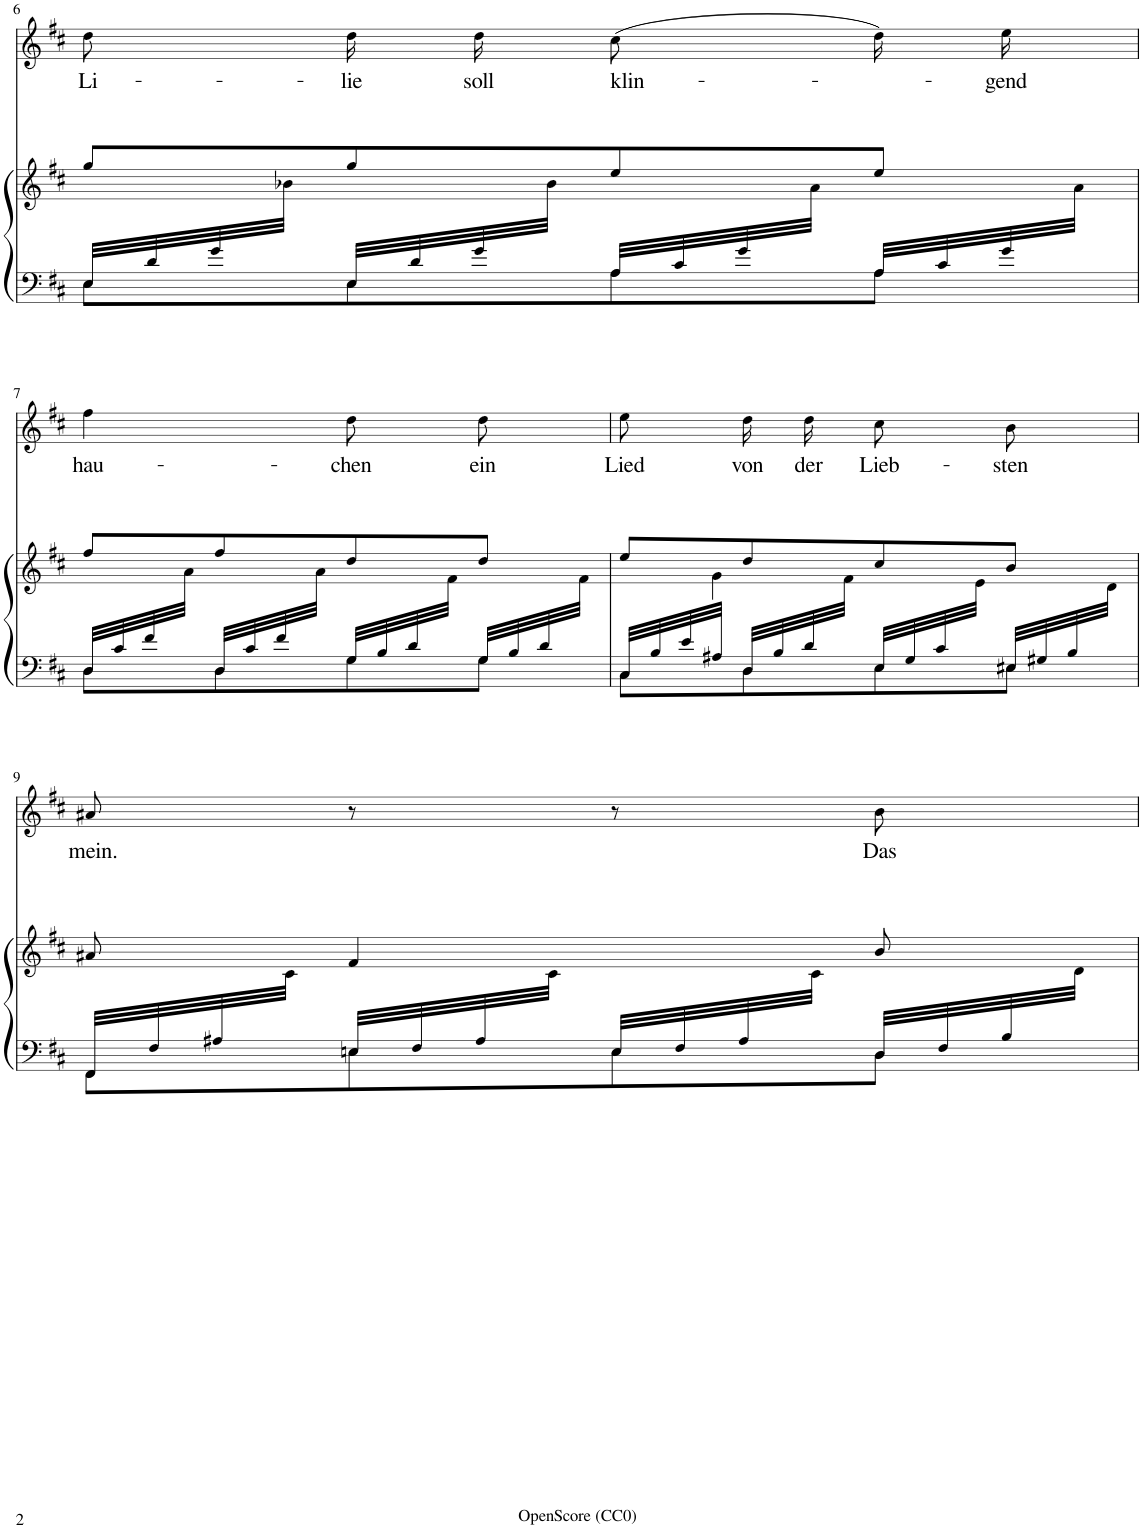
**kern	**kern	**kern	**text
*part2	*part2	*part1	*part1
*staff3	*staff2	*staff1	*staff1
*I"Piano	*	*I"Voice	*
*I'Pno	*	*	*
!!LO:PB:g=z
*clefF4	*clefG2	*clefG2	*
*k[f#c#]	*k[f#c#]	*k[f#c#]	*
*M2/4	*M2/4	*M2/4	*
=6	=6	=6	=6
*^	*^	*	*
!	!	!	!	!	!LO:LY:b
32E/LLL	8E\L	8gg/L	16.ryy	8dd\L	Li-
32d/	.	.	.	.	.
32g/	.	.	.	.	.
32ryy	.	.	32b-X\JJJ	.	.
!	!	!	!	!	!LO:LY:b
32E/LLL	8E\	8gg/	16.ryy	16dd\L	-lie
32d/	.	.	.	.	.
!	!	!	!	!	!LO:LY:b
32g/	.	.	.	16dd\JJ	soll
32ryy	.	.	32b-\JJJ	.	.
!	!	!	!	!	!LO:LY:b
32A/LLL	8A\	8ee/	16.ryy	(8cc#\L	klin-
32c#/	.	.	.	.	.
32g/	.	.	.	.	.
32ryy	.	.	32a\JJJ	.	.
32A/LLL	8A\J	8ee/J	16.ryy	16dd\L)	.
32c#/	.	.	.	.	.
!	!	!	!	!	!LO:LY:b
32g/	.	.	.	16ee\JJ	-gend
32ryy	.	.	32a\JJJ	.	.
!!LO:LB:g=z
=7	=7	=7	=7	=7	=7
!	!	!	!	!	!LO:LY:b
32D/LLL	8D\L	8ff#/L	16.ryy	4ff#\	hau-
32c#/	.	.	.	.	.
32f#/	.	.	.	.	.
32ryy	.	.	32a\JJJ	.	.
32D/LLL	8D\	8ff#/	16.ryy	.	.
32c#/	.	.	.	.	.
32f#/	.	.	.	.	.
32ryy	.	.	32a\JJJ	.	.
!	!	!	!	!	!LO:LY:b
32G/LLL	8G\	8dd/	16.ryy	8dd\L	-chen
32B/	.	.	.	.	.
32d/	.	.	.	.	.
32ryy	.	.	32f#\JJJ	.	.
!	!	!	!	!	!LO:LY:b
32G/LLL	8G\J	8dd/J	16.ryy	8dd\J	ein
32B/	.	.	.	.	.
32d/	.	.	.	.	.
32ryy	.	.	32f#\JJJ	.	.
=8	=8	=8	=8	=8	=8
*	*	*	*^	*	*
!	!	!	!	!	!	!LO:LY:b
32C#/LLL	8C#\L	8ee/L	16.ryy	8..ryy	8ee\L	Lied
32B/	.	.	.	.	.	.
32e/	.	.	.	.	.	.
32A#X/JJJ	.	.	16.g\	.	.	.
!	!	!	!	!	!	!LO:LY:b
32D/LLL	8D\	8dd/	.	.	16dd\L	von
32B/	.	.	.	.	.	.
!	!	!	!	!	!	!LO:LY:b
32d/	.	.	4ryy	.	16dd\JJ	der
32ryy	.	.	.	32f#\JJJ	.	.
!	!	!	!	!	!	!LO:LY:b
32E/LLL	8E\	8cc#/	.	16.ryy	8cc#\L	Lieb-
32G/	.	.	.	.	.	.
32c#/	.	.	.	.	.	.
32ryy	.	.	.	32e\JJJ	.	.
!	!	!	!	!	!	!LO:LY:b
32E#X/LLL	8E#\J	8b/J	.	16.ryy	8b\J	-sten
32G#X/	.	.	.	.	.	.
32B/	.	.	16ryy	.	.	.
32ryy	.	.	.	32d\JJJ	.	.
!!LO:LB:g=z
=9	=9	=9	=9	=9	=9	=9
!	!	!	!	!	!	!LO:LY:b
*	*	*	*v	*v	*	*
32FF#/LLL	8FF#\L	8a#X/	16.ryy	8a#X/	mein.
32F#/	.	.	.	.	.
32A#X/	.	.	.	.	.
32ryy	.	.	32c#\JJJ	.	.
32En/LLL	8E\	4f#/	16.ryy	8r	.
32F#/	.	.	.	.	.
32A#/	.	.	.	.	.
32ryy	.	.	32c#\JJJ	.	.
32E/LLL	8E\	.	16.ryy	8r	.
32F#/	.	.	.	.	.
32A#/	.	.	.	.	.
32ryy	.	.	32c#\JJJ	.	.
!	!	!	!	!	!LO:LY:b
32D/LLL	8D\J	8b/	16.ryy	8b\	Das
32F#/	.	.	.	.	.
32B/	.	.	.	.	.
32ryy	.	.	32d\JJJ	.	.
*v	*v	*	*	*	*
*	*v	*v	*	*
=	=	=	=
*-	*-	*-	*-
